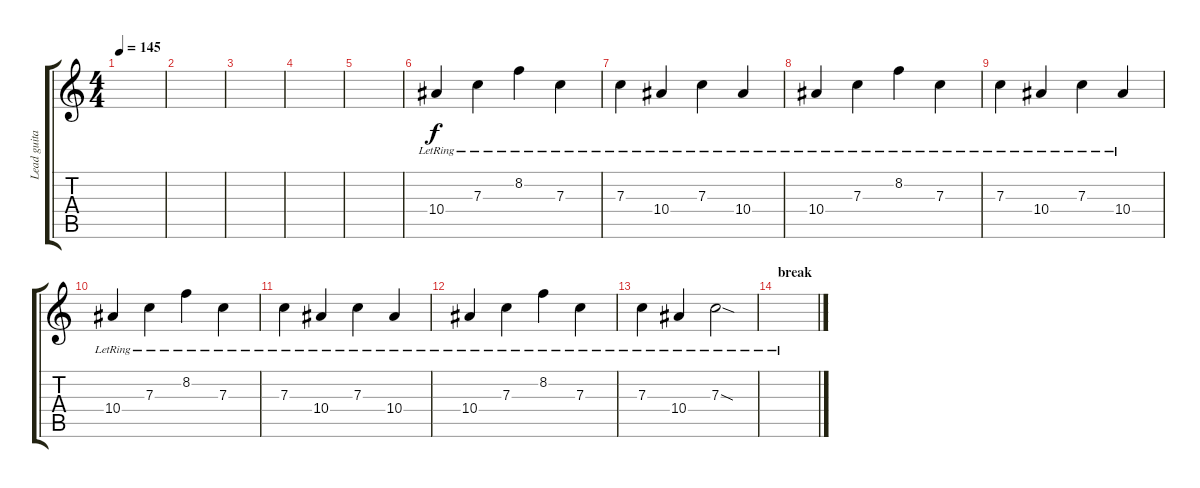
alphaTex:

\track ("Lead guitar" "Lead guita") {instrument distortionguitar}
\staff {score tabs}
\tuning (D4 A3 F3 C3 G2 C2) {hide}
\ts (4 4)
\tempo 145
\clef g2
\ks c
|
|
|
|
|
10.4{lr}.4 7.3{lr}.4 8.2{lr}.4 7.3{lr}.4 |
7.3{lr}.4 10.4{lr}.4 7.3{lr}.4 10.4{lr}.4 |
10.4{lr}.4 7.3{lr}.4 8.2{lr}.4 7.3{lr}.4 |
7.3{lr}.4 10.4{lr}.4 7.3{lr}.4 10.4{lr}.4 |
10.4{lr}.4 7.3{lr}.4 8.2{lr}.4 7.3{lr}.4 |
7.3{lr}.4 10.4{lr}.4 7.3{lr}.4 10.4{lr}.4 |
10.4{lr}.4 7.3{lr}.4 8.2{lr}.4 7.3{lr}.4 |
7.3{lr}.4 10.4{lr}.4 7.3{sod lr}.2 |
\section ("" "break")
